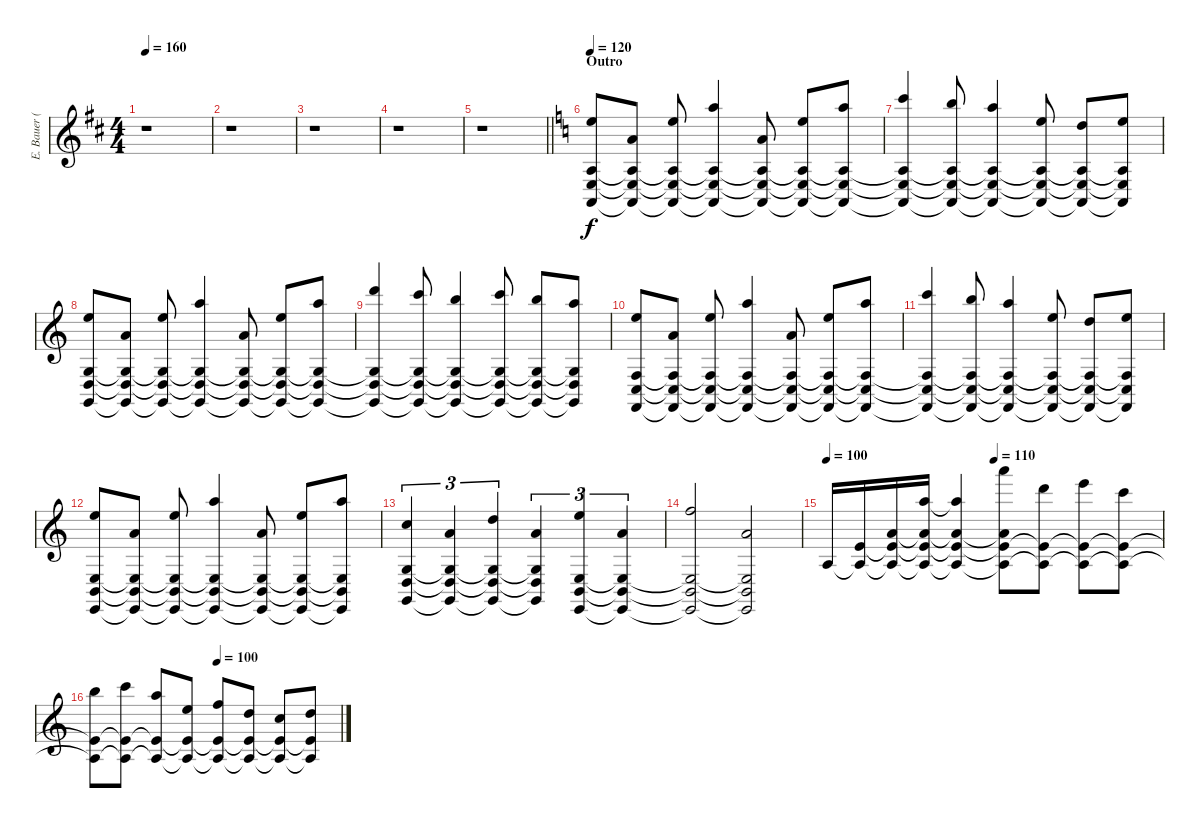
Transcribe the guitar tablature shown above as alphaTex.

\track ("E. Bauer (Keyboard)" "E. Bauer (") {instrument acousticgrandpiano}
\staff {score}
\tuning (E4 B3 G3 D3 A2 E2) {hide}
\ts (4 4)
\tempo 160
\clef g2
\ks bminor
r.1{dy f} |
r.1 |
r.1 |
r.1 |
\barLineRight lightlight
r.1 |
\section ("" "Outro")
\tempo 120
\ks aminor
(12.1 2.3 2.4 0.5).8 (5.1 2.3{t} 2.4{t} 0.5{t}).8 (12.1 2.3{t} 2.4{t} 0.5{t}).8 (17.1 2.3{t} 2.4{t} 0.5{t}).4 (5.1 2.3{t} 2.4{t} 0.5{t}).8 (12.1 2.3{t} 2.4{t} 0.5{t}).8 (17.1 2.3{t} 2.4{t} 0.5{t}).8 |
(20.1 2.3{t} 2.4{t} 0.5{t}).4 (19.1 2.3{t} 2.4{t} 0.5{t}).8 (17.1 2.3{t} 2.4{t} 0.5{t}).4 (12.1 2.3{t} 2.4{t} 0.5{t}).8 (10.1 2.3{t} 2.4{t} 0.5{t}).8 (12.1 2.3{t} 2.4{t} 0.5{t}).8 |
(12.1 5.4 5.5 3.6).8 (5.1 5.4{t} 5.5{t} 3.6{t}).8 (12.1 5.4{t} 5.5{t} 3.6{t}).8 (17.1 5.4{t} 5.5{t} 3.6{t}).4 (5.1 5.4{t} 5.5{t} 3.6{t}).8 (12.1 5.4{t} 5.5{t} 3.6{t}).8 (17.1 5.4{t} 5.5{t} 3.6{t}).8 |
(22.1 5.4{t} 5.5{t} 3.6{t}).4 (20.1 5.4{t} 5.5{t} 3.6{t}).8 (19.1 5.4{t} 5.5{t} 3.6{t}).4 (20.1 5.4{t} 5.5{t} 3.6{t}).8 (19.1 5.4{t} 5.5{t} 3.6{t}).8 (17.1 5.4{t} 5.5{t} 3.6{t}).8 |
(12.1 3.4 3.5 1.6).8 (5.1 3.4{t} 3.5{t} 1.6{t}).8 (12.1 3.4{t} 3.5{t} 1.6{t}).8 (17.1 3.4{t} 3.5{t} 1.6{t}).4 (5.1 3.4{t} 3.5{t} 1.6{t}).8 (12.1 3.4{t} 3.5{t} 1.6{t}).8 (17.1 3.4{t} 3.5{t} 1.6{t}).8 |
(20.1 3.4{t} 3.5{t} 1.6{t}).4 (19.1 3.4{t} 3.5{t} 1.6{t}).8 (17.1 3.4{t} 3.5{t} 1.6{t}).4 (12.1 3.4{t} 3.5{t} 1.6{t}).8 (10.1 3.4{t} 3.5{t} 1.6{t}).8 (12.1 3.4{t} 3.5{t} 1.6{t}).8 |
(12.1 2.4 2.5 0.6).8 (5.1 2.4{t} 2.5{t} 0.6{t}).8 (12.1 2.4{t} 2.5{t} 0.6{t}).8 (17.1 2.4{t} 2.5{t} 0.6{t}).4 (5.1 2.4{t} 2.5{t} 0.6{t}).8 (12.1 2.4{t} 2.5{t} 0.6{t}).8 (17.1 2.4{t} 2.5{t} 0.6{t}).8 |
(8.1 5.4 5.5 3.6).4{tu (3 2)} (5.1 5.4{t} 5.5{t} 3.6{t}).4{tu (3 2)} (10.1 5.4{t} 5.5{t} 3.6{t}).4{tu (3 2)} (5.1 5.4{t} 5.5{t} 3.6{t}).4{tu (3 2)} (12.1 2.4 2.5 0.6).4{tu (3 2)} (5.1 2.4{t} 2.5{t} 0.6{t}).4{tu (3 2)} |
(13.1 2.4{t} 2.5{t} 0.6{t}).2 (5.1 2.4{t} 2.5{t} 0.6{t}).2 |
\tempo 100
\tempo (110 0.5)
7.4.16 (9.3 7.4{t}).16 (10.2 9.3{t} 7.4{t}).16 (17.1 10.2{t} 9.3{t} 7.4{t}).16 (17.1{t} 10.2{t} 9.3{t} 7.4{t}).4 (29.1 10.2{t} 9.3{t} 7.4{t}).8 (27.2 9.3{t} 7.4{t}).8 (24.1 9.3{t} 7.4{t}).8 (25.2 9.3{t} 7.4{t}).8 |
\tempo (100 0.5)
(19.1 9.3{t} 7.4{t}).8 (20.1 9.3{t} 7.4{t}).8 (17.1 9.3{t} 7.4{t}).8 (17.2 9.3{t} 7.4{t}).8 (13.1 9.3{t} 7.4{t}).8 (15.2 9.3{t} 7.4{t}).8 (13.2 9.3{t} 7.4{t}).8 (15.2 9.3{t} 7.4{t}).8
